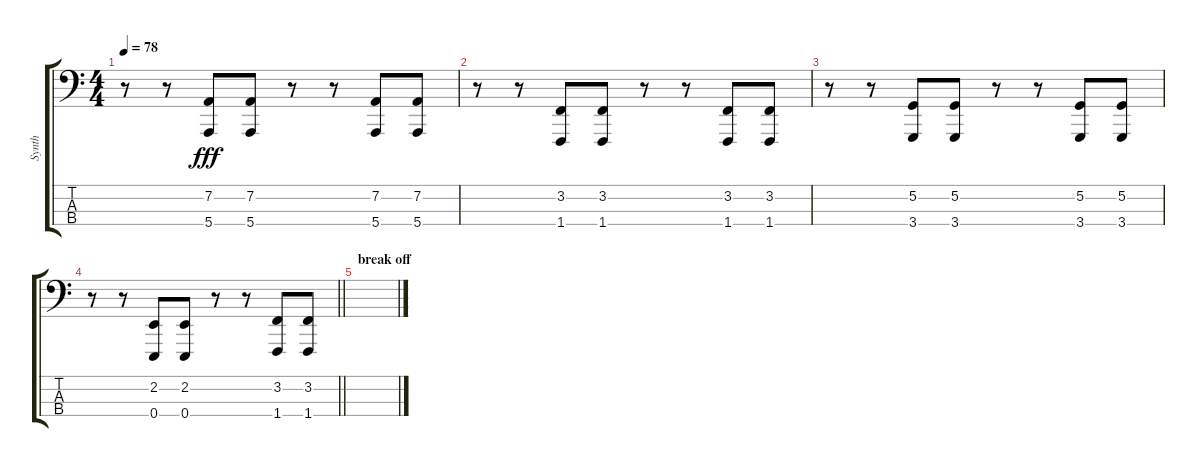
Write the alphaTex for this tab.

\track ("Synth" "Synth") {instrument lead2sawtooth}
\staff {score tabs}
\tuning (G2 D2 A1 E1) {hide}
\ts (4 4)
\tempo 78
\clef f4
\ks c
r.8{dy fff} r.8 (7.2 5.4).8 (7.2 5.4).8 r.8 r.8 (7.2 5.4).8 (7.2 5.4).8 |
r.8 r.8 (3.2 1.4).8 (3.2 1.4).8 r.8 r.8 (3.2 1.4).8 (3.2 1.4).8 |
r.8 r.8 (5.2 3.4).8 (5.2 3.4).8 r.8 r.8 (5.2 3.4).8 (5.2 3.4).8 |
\barLineRight lightlight
r.8 r.8 (2.2 0.4).8 (2.2 0.4).8 r.8 r.8 (3.2 1.4).8 (3.2 1.4).8 |
\section ("" "break off")
